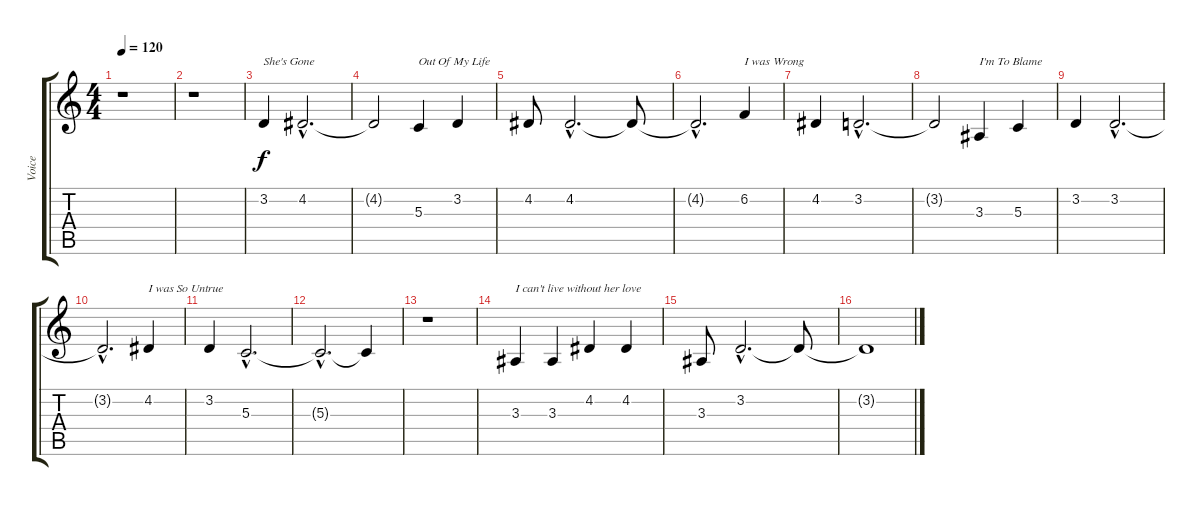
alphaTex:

\track ("Voice" "Voice") {instrument synthstrings2}
\staff {score tabs}
\tuning (E4 B3 G3 D3 A2 E2) {hide}
\ts (4 4)
\tempo 120
\clef g2
\ks c
r.1{dy f} |
r.1 |
3.2.4{txt "She's Gone"} 4.2{hac}.2{d} |
4.2{t}.2 5.3.4{txt "Out Of My Life"} 3.2.4 |
4.2.8 4.2{hac}.2{d} 4.2{t}.8 |
4.2{hac t}.2{d} 6.2.4{txt "I was Wrong"} |
4.2.4 3.2{hac}.2{d} |
3.2{t}.2 3.3.4{txt "I'm To Blame"} 5.3.4 |
3.2.4 3.2{hac}.2{d} |
3.2{hac t}.2{d} 4.2.4{txt "I was So Untrue"} |
3.2.4 5.3{hac}.2{d} |
5.3{hac t}.2{d} 5.3{t}.4 |
r.1 |
3.3.4{txt "I can't live without her love"} 3.3.4 4.2.4 4.2.4 |
3.3.8 3.2{hac}.2{d} 3.2{t}.8 |
3.2{t}.1
